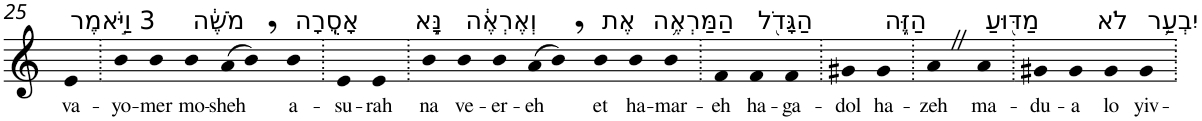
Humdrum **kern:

**kern	**text
*part1	*part1
*staff1	*staff1
*I"Piano	*
*I'Pno	*
!!LO:PB:g=z
*clefG2	*
*k[]	*
=25	=25
!LO:TX:a:t=3 וַיֹּ֣אמֶר	!
!	!LO:LY:b
4e	va-
=26.	=26.
!	!LO:LY:b
4b	-yo-
!	!LO:LY:b
4b	-mer
!LO:TX:a:t=מֹשֶׁ֔ה	!
!	!LO:LY:b
4b	mo-
!	!LO:LY:b
(>8a	-sheh
8b,)	.
!LO:TX:a:t=אָסֻֽרָה	!
!	!LO:LY:b
4b	a-
=27.	=27.
!	!LO:LY:b
4e	-su-
!	!LO:LY:b
4e	-rah
=28.	=28.
!LO:TX:a:t=נָּ֣א	!
!	!LO:LY:b
4b	na
!LO:TX:a:t=וְאֶרְאֶ֔ה	!
!	!LO:LY:b
4b	ve-
!	!LO:LY:b
4b	-er-
!	!LO:LY:b
(>8a	-eh
8b,)	.
!LO:TX:a:t=אֶת	!
!	!LO:LY:b
4b	et
!LO:TX:a:t=הַמַּרְאֶ֥ה	!
!	!LO:LY:b
4b	ha-
!	!LO:LY:b
4b	-mar-
=29.	=29.
!	!LO:LY:b
4f	-eh
!LO:TX:a:t=הַגָּדֹ֖ל	!
!	!LO:LY:b
4f	ha-
!	!LO:LY:b
4f	-ga-
=30.	=30.
!	!LO:LY:b
4g#X	-dol
!LO:TX:a:t=הַזֶּ֑ה	!
!	!LO:LY:b
4g#	ha-
=31.	=31.
!	!LO:LY:b
4aZ	-zeh
!LO:TX:a:t=מַדּ֖וּעַ	!
!	!LO:LY:b
4a	ma-
=32.	=32.
!	!LO:LY:b
4g#X	-du-
!	!LO:LY:b
4g#	-a
!LO:TX:a:t=לֹא	!
!	!LO:LY:b
4g#	lo
!LO:TX:a:t=יִבְעַ֥ר	!
!	!LO:LY:b
4g#	yiv-
=.	=.
*-	*-
